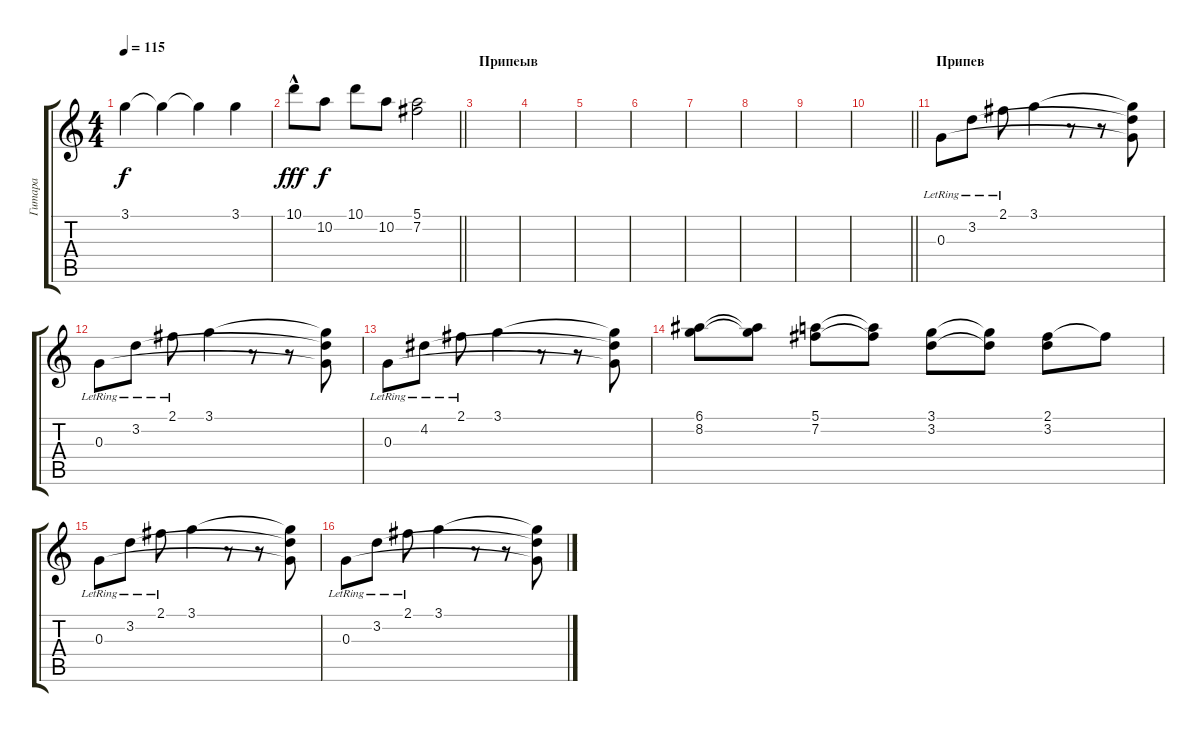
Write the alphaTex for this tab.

\track ("Гитара" "Гитара") {instrument electricguitarclean}
\staff {score tabs}
\tuning (E4 B3 G3 D3 A2 E2) {hide}
\ts (4 4)
\tempo 115
\clef g2
\ks c
3.1.4{dy f} 3.1{t}.4 3.1{t}.4 3.1.4 |
\barLineRight lightlight
10.1{hac}.8{dy fff} 10.2.8{dy f} 10.1.8 10.2.8 (5.1 7.2).2 |
\section ("" "Припеыв")
|
|
|
|
|
|
|
\barLineRight lightlight
|
\section ("" "Припев")
0.3{lr}.8 3.2{lr}.8 2.1{lr}.8 3.1.4 r.8 r.8 (3.1{t} 3.2{t} 0.3{t}).8 |
0.3{lr}.8 3.2{lr}.8 2.1{lr}.8 3.1.4 r.8 r.8 (3.1{t} 3.2{t} 0.3{t}).8 |
0.3{lr}.8 4.2{lr}.8 2.1{lr}.8 3.1.4 r.8 r.8 (3.1{t} 4.2{t} 0.3{t}).8 |
(6.1 8.2).8 (6.1{t} 8.2{t}).8 (5.1 7.2).8 (5.1{t} 7.2{t}).8 (3.1 3.2).8 (3.1{t} 3.2{t}).8 (2.1 3.2).8 2.1{t}.8 |
0.3{lr}.8 3.2{lr}.8 2.1{lr}.8 3.1.4 r.8 r.8 (3.1{t} 3.2{t} 0.3{t}).8 |
0.3{lr}.8 3.2{lr}.8 2.1{lr}.8 3.1.4 r.8 r.8 (3.1{t} 3.2{t} 0.3{t}).8
